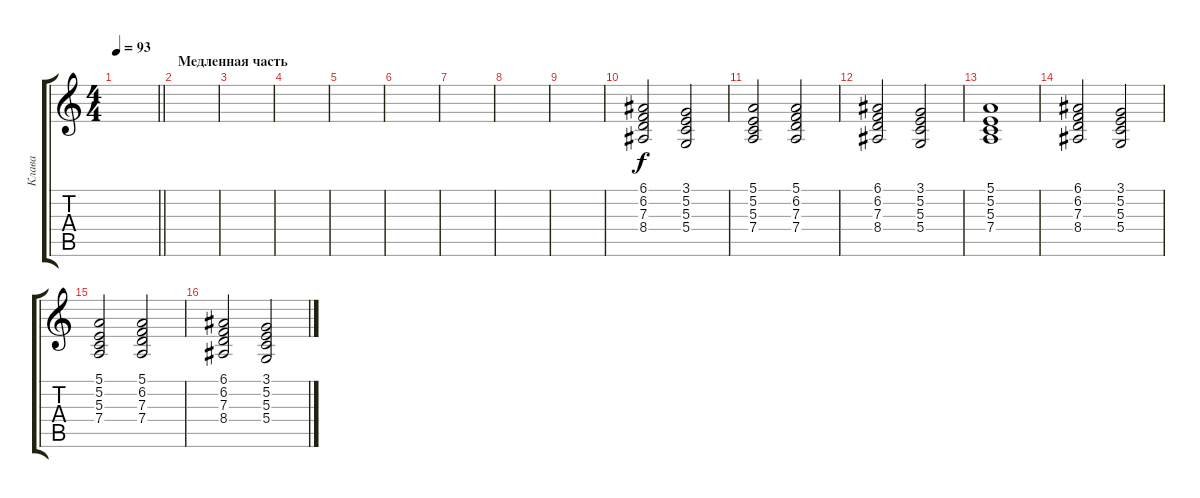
\track ("Клава" "Клава") {instrument stringensemble1}
\staff {score tabs}
\tuning (E4 B3 G3 D3 A2 E2) {hide}
\ts (4 4)
\tempo 93
\clef g2
\barLineRight lightlight
\ks c
|
\section ("" "Медленная часть")
|
|
|
|
|
|
|
|
(6.1 6.2 7.3 8.4).2{instrument stringensemble2} (3.1 5.2 5.3 5.4).2 |
(5.1 5.2 5.3 7.4).2 (5.1 6.2 7.3 7.4).2 |
(6.1 6.2 7.3 8.4).2{instrument stringensemble2} (3.1 5.2 5.3 5.4).2 |
(5.1 5.2 5.3 7.4).1 |
(6.1 6.2 7.3 8.4).2{instrument stringensemble2} (3.1 5.2 5.3 5.4).2 |
(5.1 5.2 5.3 7.4).2 (5.1 6.2 7.3 7.4).2 |
(6.1 6.2 7.3 8.4).2{instrument stringensemble2} (3.1 5.2 5.3 5.4).2
